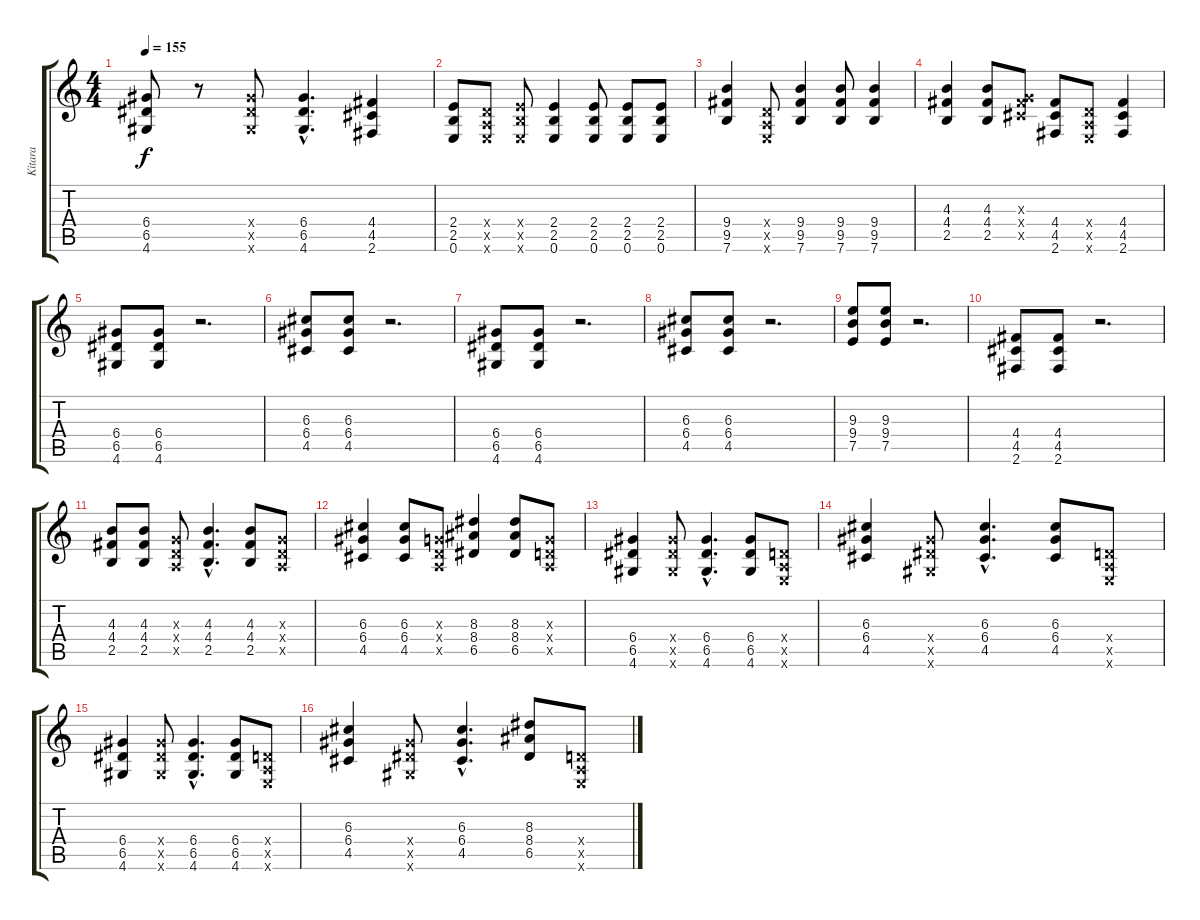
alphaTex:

\track ("Kitara" "Kitara") {instrument acousticguitarsteel}
\staff {score tabs}
\tuning (E4 B3 G3 D3 A2 E2) {hide}
\ts (4 4)
\tempo 155
\clef g2
\ks c
(6.4 6.5 4.6).8{dy f} r.8 (6.4{x} 6.5{x} 4.6{x}).8 (6.4{hac} 6.5{hac} 4.6{hac}).4{d} (4.4 4.5 2.6).4 |
(2.4 2.5 0.6).8 (0.4{x} 0.5{x} 0.6{x}).8 (2.4{x} 2.5{x} 0.6{x}).8 (2.4 2.5 0.6).4 (2.4 2.5 0.6).8 (2.4 2.5 0.6).8 (2.4 2.5 0.6).8 |
(9.4 9.5 7.6).4 (0.4{x} 0.5{x} 0.6{x}).8 (9.4 9.5 7.6).4 (9.4 9.5 7.6).8 (9.4 9.5 7.6).4 |
(4.3 4.4 2.5).4 (4.3 4.4 2.5).8 (0.3{x} 4.4{x} 4.5{x}).8 (4.4 4.5 2.6).8 (0.4{x} 0.5{x} 0.6{x}).8 (4.4 4.5 2.6).4 |
(6.4 6.5 4.6).8 (6.4 6.5 4.6).8 r.2{d} |
(6.3 6.4 4.5).8 (6.3 6.4 4.5).8 r.2{d} |
(6.4 6.5 4.6).8 (6.4 6.5 4.6).8 r.2{d} |
(6.3 6.4 4.5).8 (6.3 6.4 4.5).8 r.2{d} |
(9.3 9.4 7.5).8 (9.3 9.4 7.5).8 r.2{d} |
(4.4 4.5 2.6).8 (4.4 4.5 2.6).8 r.2{d} |
(4.3 4.4 2.5).8 (4.3 4.4 2.5).8 (0.3{x} 0.4{x} 0.5{x}).8 (4.3{hac} 4.4{hac} 2.5{hac}).4{d} (4.3 4.4 2.5).8 (0.3{x} 0.4{x} 0.5{x}).8 |
(6.3 6.4 4.5).4 (6.3 6.4 4.5).8 (0.3{x} 0.4{x} 0.5{x}).8 (8.3 8.4 6.5).4 (8.3 8.4 6.5).8 (0.3{x} 0.4{x} 0.5{x}).8 |
(6.4 6.5 4.6).4 (6.4{x} 6.5{x} 4.6{x}).8 (6.4{hac} 6.5{hac} 4.6{hac}).4{d} (6.4 6.5 4.6).8 (0.4{x} 0.5{x} 0.6{x}).8 |
(6.3 6.4 4.5).4 (6.4{x} 6.5{x} 4.6{x}).8 (6.3{hac} 6.4{hac} 4.5{hac}).4{d} (6.3 6.4 4.5).8 (0.4{x} 0.5{x} 0.6{x}).8 |
(6.4 6.5 4.6).4 (6.4{x} 6.5{x} 4.6{x}).8 (6.4{hac} 6.5{hac} 4.6{hac}).4{d} (6.4 6.5 4.6).8 (0.4{x} 0.5{x} 0.6{x}).8 |
(6.3 6.4 4.5).4 (6.4{x} 6.5{x} 4.6{x}).8 (6.3{hac} 6.4{hac} 4.5{hac}).4{d} (8.3 8.4 6.5).8 (0.4{x} 0.5{x} 0.6{x}).8
